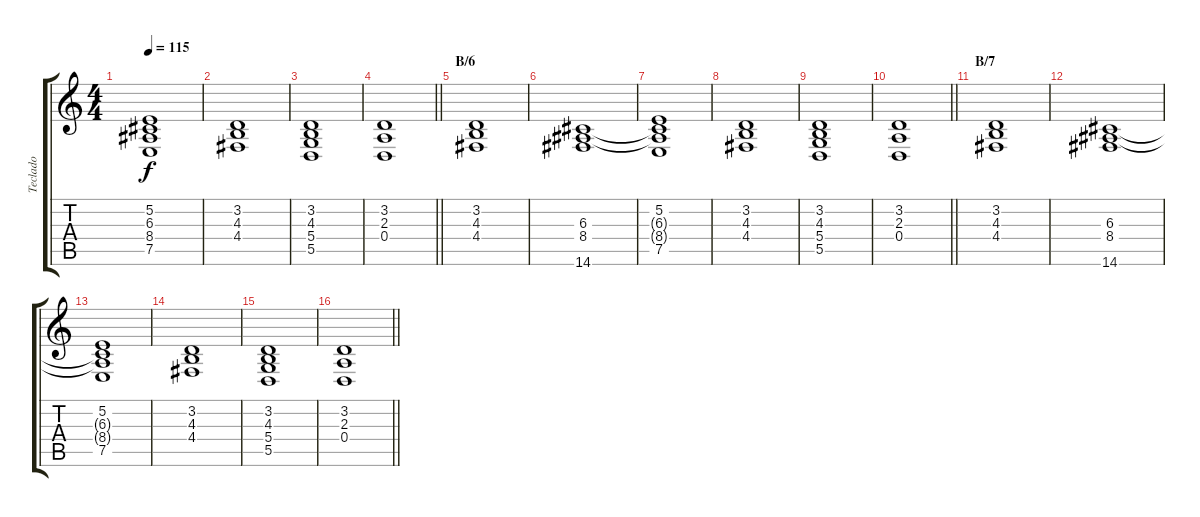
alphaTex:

\track ("Teclado" "Teclado") {instrument stringensemble2}
\staff {score tabs}
\tuning (E4 B3 G3 D3 A2 E2) {hide}
\ts (4 4)
\tempo 115
\clef g2
\ks c
(5.2 6.3{t} 8.4{t} 7.5).1{dy f} |
(3.2 4.3 4.4).1 |
(3.2 4.3 5.4 5.5).1 |
\barLineRight lightlight
(3.2 2.3 0.4).1 |
\section ("" "B/6")
(3.2 4.3 4.4).1 |
(6.3 8.4 14.6).1 |
(5.2 6.3{t} 8.4{t} 7.5).1 |
(3.2 4.3 4.4).1 |
(3.2 4.3 5.4 5.5).1 |
\barLineRight lightlight
(3.2 2.3 0.4).1 |
\section ("" "B/7")
(3.2 4.3 4.4).1 |
(6.3 8.4 14.6).1 |
(5.2 6.3{t} 8.4{t} 7.5).1 |
(3.2 4.3 4.4).1 |
(3.2 4.3 5.4 5.5).1 |
\barLineRight lightlight
(3.2 2.3 0.4).1
